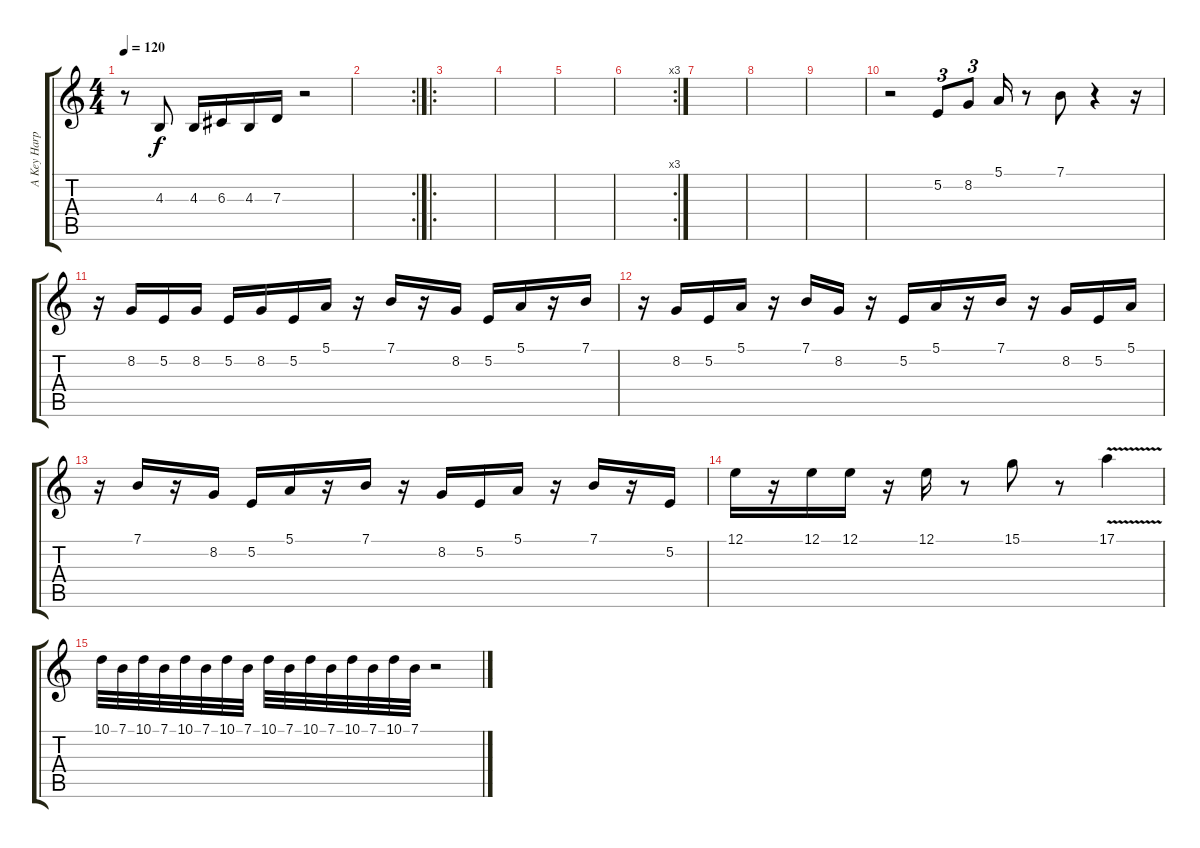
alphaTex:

\track ("A Key Harp" "A Key Harp") {instrument baritonesax}
\staff {score tabs}
\tuning (E4 B3 G3 D3 A2 E2) {hide}
\ts (4 4)
\tempo 120
\clef g2
\ks c
r.8{dy f} 4.3.8 4.3.16 6.3.16 4.3.16 7.3.16 r.2 |
\rc 2
|
\ro
|
|
|
\rc 3
|
|
|
|
r.2 5.2.8{tu (3 2)} 8.2.8{tu (3 2)} 5.1.16 r.8 7.1.8 r.4 r.16 |
r.16 8.2.16 5.2.16 8.2.16 5.2.16 8.2.16 5.2.16 5.1.16 r.16 7.1.16 r.16 8.2.16 5.2.16 5.1.16 r.16 7.1.16 |
r.16 8.2.16 5.2.16 5.1.16 r.16 7.1.16 8.2.16 r.16 5.2.16 5.1.16 r.16 7.1.16 r.16 8.2.16 5.2.16 5.1.16 |
r.16 7.1.16 r.16 8.2.16 5.2.16 5.1.16 r.16 7.1.16 r.16 8.2.16 5.2.16 5.1.16 r.16 7.1.16 r.16 5.2.16 |
12.1.16 r.16 12.1.16 12.1.16 r.16 12.1.16 r.8 15.1.8 r.8 17.1{v}.4 |
10.1.32 7.1.32 10.1.32 7.1.32 10.1.32 7.1.32 10.1.32 7.1.32 10.1.32 7.1.32 10.1.32 7.1.32 10.1.32 7.1.32 10.1.32 7.1.32 r.2
